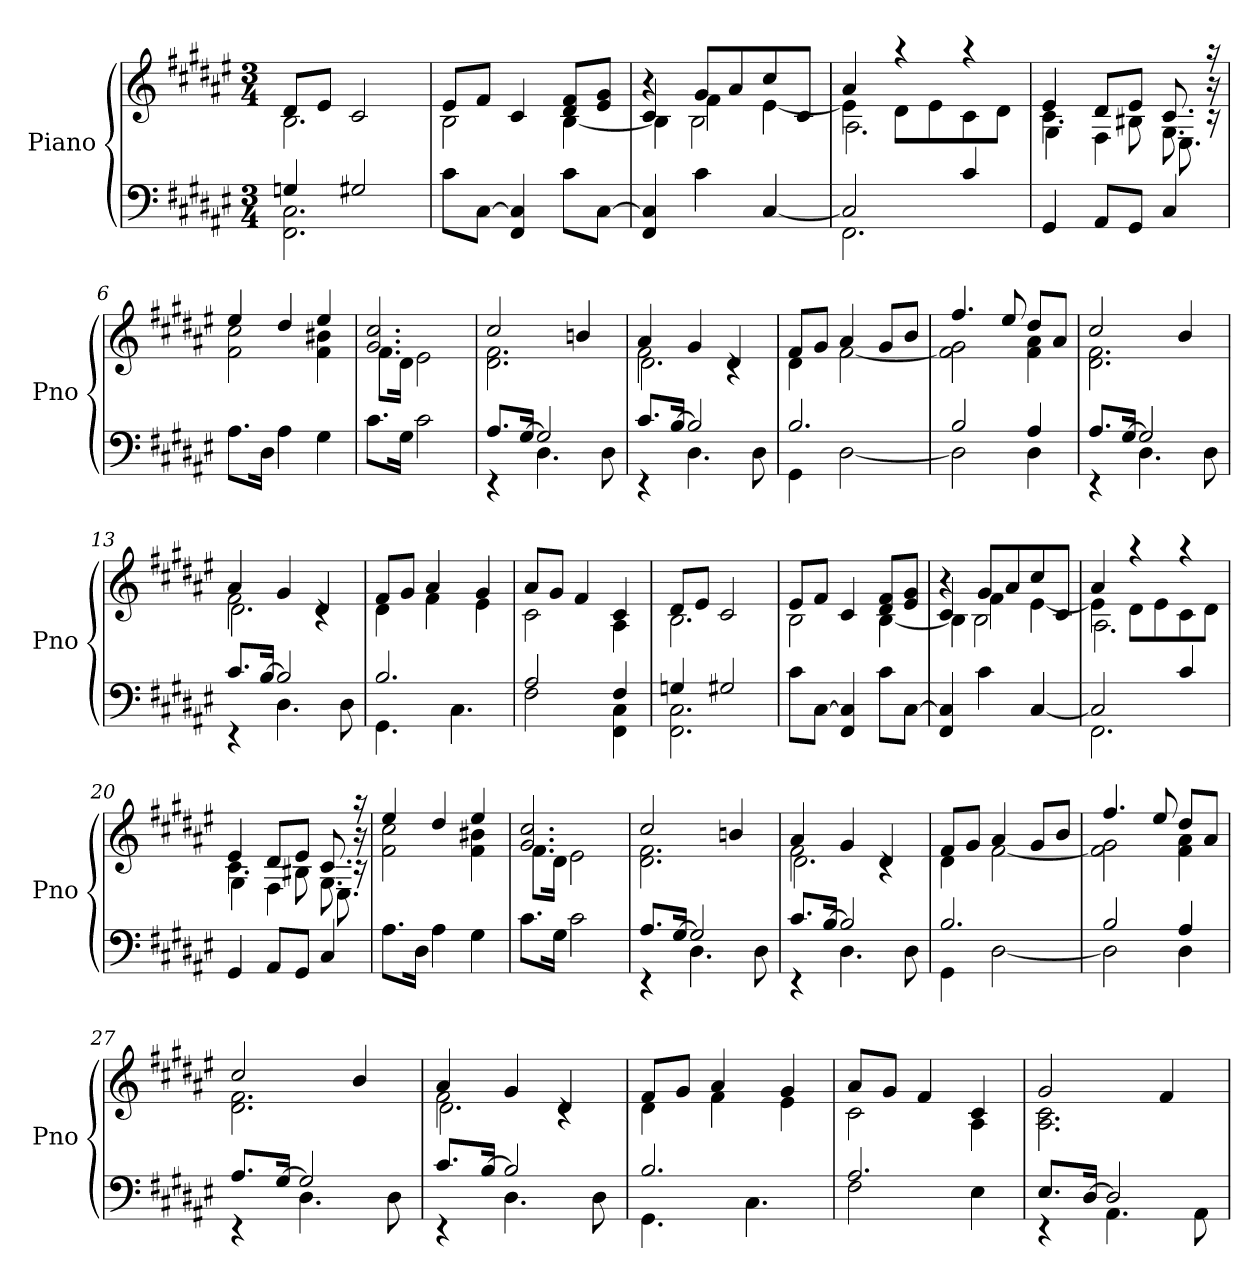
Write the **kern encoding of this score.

**kern	**kern
*part1	*part1
*staff2	*staff1
*I"Piano	*
*I'Pno	*
*clefF4	*clefG2
*k[f#c#g#d#a#e#]	*k[f#c#g#d#a#e#]
*F#:	*F#:
*M3/4	*M3/4
=1	=1
*^	*^
4Gn	2.FF# 2.C#	8d#L	2.B
.	.	8e#J	.
2G#X	.	2c#	.
*v	*v	*	*
=2	=2	=2
8c#L	8e#L	2B
[8C#J	8f#J	.
4FF# 4C#]	4c#	.
8c#L	8d# 8f#L	[4B
[8C#J	8e# 8g#J	.
=3	=3	=3
*	*	*^
4FF# 4C#]	4c#	4B]	4r
4c#	8g#L	4f#	2B\
.	8a#	.	.
[4C#	8cc#	[4e#	.
.	8c#J	.	.
=4	=4	=4	=4
*^	*	*	*
2C#]	2.FF#	4a#	4e#]	2.A#\
.	.	4raa	8d#L	.
.	.	.	8e#	.
4c#	.	4raa	8c#	.
.	.	.	8d#J	.
*v	*v	*	*	*
=5	=5	=5	=5
4GG#	4e#	4.c#	4G#\
8AA#L	8d#L	.	4F#\
8GG#J	8e#J	8B#X	.
4C#	8.c#	8.G#	8.E#\
.	16raa	16rc	16r
*	*	*v	*v
=6	=6	=6
8.A#L	4ee#	2f# 2cc#
16D#Jk	.	.
4A#	4dd#	.
4G#	4ee#	4f# 4b#X
=7	=7	=7
8.c#L	2.g# 2.cc#	8.f#L
16G#Jk	.	16d#Jk
2c#	.	2e#
=8	=8	=8
*^	*	*
8.A#L	4rEE	2cc#	2.d# 2.f#
[16G#Jk	.	.	.
2G#]	4.D#	.	.
.	.	4bn	.
.	8D#	.	.
=9	=9	=9	=9
*	*	*	*^
8.c#L	4rEE	4a#	2f#	2.d#\
[16BJk	.	.	.	.
2B]	4.D#	4g#	.	.
.	.	4d#	4rc	.
.	8D#	.	.	.
*	*	*	*v	*v
=10	=10	=10	=10
2.B	4GG#	8f#L	4d#
.	.	8g#J	.
.	[2D#	4a#	[2f#
.	.	8g#L	.
.	.	8bJ	.
=11	=11	=11	=11
2B	2D#]	4.ff#	2f#] 2g#
.	.	8ee#	.
4A#	4D#	8dd#L	4f# 4a#
.	.	8a#J	.
=12	=12	=12	=12
8.A#L	4rEE	2cc#	2.d# 2.f#
[16G#Jk	.	.	.
2G#]	4.D#	.	.
.	.	4b	.
.	8D#	.	.
=13	=13	=13	=13
*	*	*	*^
8.c#L	4rEE	4a#	2f#	2.d#\
[16BJk	.	.	.	.
2B]	4.D#	4g#	.	.
.	.	4d#	4rc	.
.	8D#	.	.	.
*	*	*	*v	*v
=14	=14	=14	=14
2.B	4.GG#	8f#L	4d#
.	.	8g#J	.
.	.	4a#	4f#
.	4.C#	.	.
.	.	4g#	4e#
=15	=15	=15	=15
2A#	2F#	8a#L	2c#
.	.	8g#J	.
.	.	4f#	.
4F#	4FF# 4C#	4c#	4A#
=16	=16	=16	=16
4Gn	2.FF# 2.C#	8d#L	2.B
.	.	8e#J	.
2G#X	.	2c#	.
*v	*v	*	*
=17	=17	=17
8c#L	8e#L	2B
[8C#J	8f#J	.
4FF# 4C#]	4c#	.
8c#L	8d# 8f#L	[4B
[8C#J	8e# 8g#J	.
=18	=18	=18
*	*	*^
4FF# 4C#]	4c#	4B]	4r
4c#	8g#L	4f#	2B\
.	8a#	.	.
[4C#	8cc#	[4e#	.
.	8c#J	.	.
=19	=19	=19	=19
*^	*	*	*
2C#]	2.FF#	4a#	4e#]	2.A#\
.	.	4raa	8d#L	.
.	.	.	8e#	.
4c#	.	4raa	8c#	.
.	.	.	8d#J	.
*v	*v	*	*	*
=20	=20	=20	=20
4GG#	4e#	4.c#	4G#\
8AA#L	8d#L	.	4F#\
8GG#J	8e#J	8B#X	.
4C#	8.c#	8.G#	8.E#\
.	16raa	16rc	16r
*	*	*v	*v
=21	=21	=21
8.A#L	4ee#	2f# 2cc#
16D#Jk	.	.
4A#	4dd#	.
4G#	4ee#	4f# 4b#X
=22	=22	=22
8.c#L	2.g# 2.cc#	8.f#L
16G#Jk	.	16d#Jk
2c#	.	2e#
=23	=23	=23
*^	*	*
8.A#L	4rEE	2cc#	2.d# 2.f#
[16G#Jk	.	.	.
2G#]	4.D#	.	.
.	.	4bn	.
.	8D#	.	.
=24	=24	=24	=24
*	*	*	*^
8.c#L	4rEE	4a#	2f#	2.d#\
[16BJk	.	.	.	.
2B]	4.D#	4g#	.	.
.	.	4d#	4rc	.
.	8D#	.	.	.
*	*	*	*v	*v
=25	=25	=25	=25
2.B	4GG#	8f#L	4d#
.	.	8g#J	.
.	[2D#	4a#	[2f#
.	.	8g#L	.
.	.	8bJ	.
=26	=26	=26	=26
2B	2D#]	4.ff#	2f#] 2g#
.	.	8ee#	.
4A#	4D#	8dd#L	4f# 4a#
.	.	8a#J	.
=27	=27	=27	=27
8.A#L	4rEE	2cc#	2.d# 2.f#
[16G#Jk	.	.	.
2G#]	4.D#	.	.
.	.	4b	.
.	8D#	.	.
=28	=28	=28	=28
*	*	*	*^
8.c#L	4rEE	4a#	2f#	2.d#\
[16BJk	.	.	.	.
2B]	4.D#	4g#	.	.
.	.	4d#	4rc	.
.	8D#	.	.	.
*	*	*	*v	*v
=29	=29	=29	=29
2.B	4.GG#	8f#L	4d#
.	.	8g#J	.
.	.	4a#	4f#
.	4.C#	.	.
.	.	4g#	4e#
=30	=30	=30	=30
2.A#	2F#	8a#L	2c#
.	.	8g#J	.
.	.	4f#	.
.	4E#	4c#	4A#
=31	=31	=31	=31
8.E#L	4rEE	2g#	2.A# 2.c#
[16D#Jk	.	.	.
2D#]	4.AA#	.	.
.	.	4f#	.
.	8AA#	.	.
*v	*v	*	*
*	*v	*v
=	=
*-	*-
